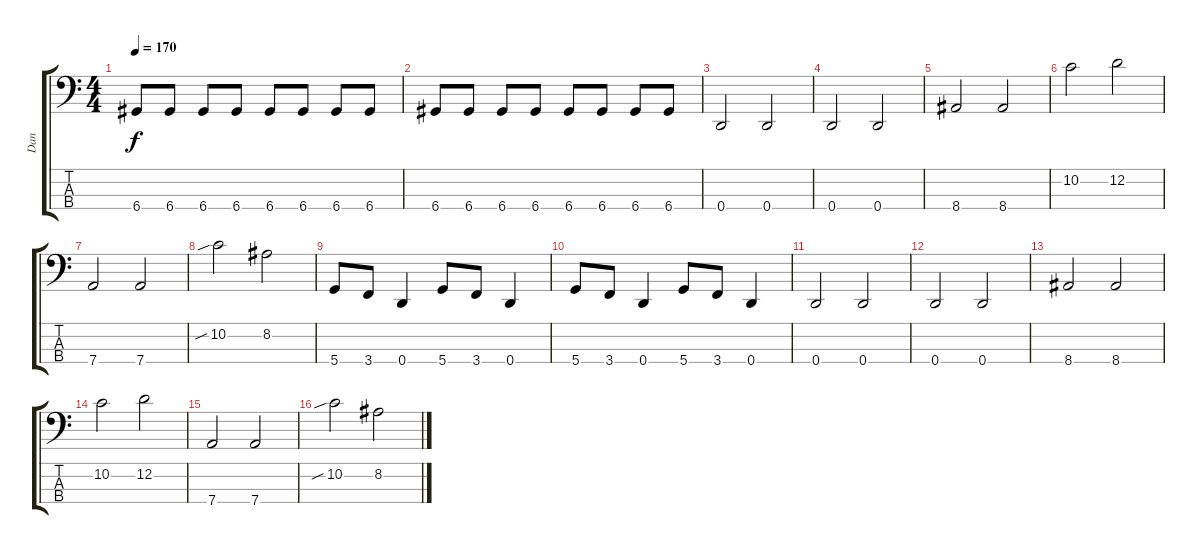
\track ("Dan" "Dan") {instrument electricbasspick}
\staff {score tabs}
\tuning (G2 D2 A1 D1) {hide}
\ts (4 4)
\tempo 170
\clef f4
\ks c
6.4.8{dy f} 6.4.8 6.4.8 6.4.8 6.4.8 6.4.8 6.4.8 6.4.8 |
6.4.8 6.4.8 6.4.8 6.4.8 6.4.8 6.4.8 6.4.8 6.4.8 |
0.4.2 0.4.2 |
0.4.2 0.4.2 |
8.4.2 8.4.2 |
10.2.2 12.2.2 |
7.4.2 7.4.2 |
10.2{sib}.2 8.2.2 |
5.4.8 3.4.8 0.4.4 5.4.8 3.4.8 0.4.4 |
5.4.8 3.4.8 0.4.4 5.4.8 3.4.8 0.4.4 |
0.4.2 0.4.2 |
0.4.2 0.4.2 |
8.4.2 8.4.2 |
10.2.2 12.2.2 |
7.4.2 7.4.2 |
10.2{sib}.2 8.2.2
